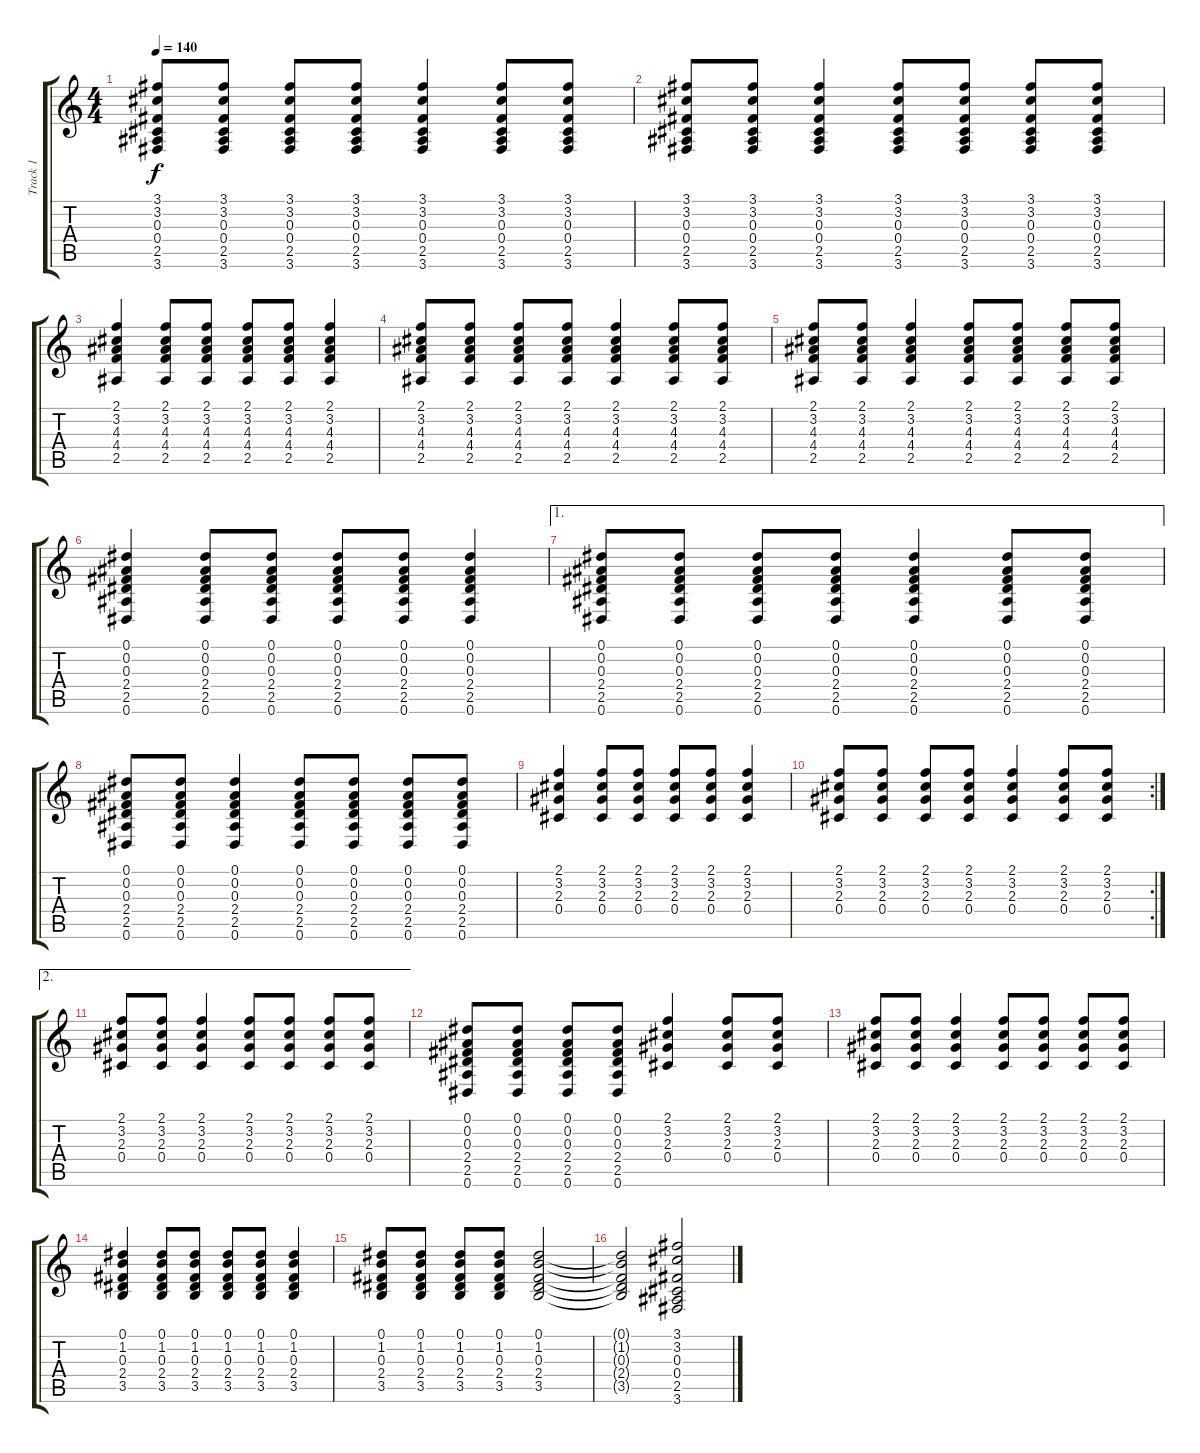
\track ("Track 1" "Track 1") {instrument acousticguitarsteel}
\staff {score tabs}
\tuning (Eb4 Bb3 Gb3 Db3 Ab2 Eb2) {hide}
\ts (4 4)
\tempo 140
\clef g2
\ks c
(3.1 3.2 0.3 0.4 2.5 3.6).8{dy f} (3.1 3.2 0.3 0.4 2.5 3.6).8 (3.1 3.2 0.3 0.4 2.5 3.6).8 (3.1 3.2 0.3 0.4 2.5 3.6).8 (3.1 3.2 0.3 0.4 2.5 3.6).4 (3.1 3.2 0.3 0.4 2.5 3.6).8 (3.1 3.2 0.3 0.4 2.5 3.6).8 |
(3.1 3.2 0.3 0.4 2.5 3.6).8 (3.1 3.2 0.3 0.4 2.5 3.6).8 (3.1 3.2 0.3 0.4 2.5 3.6).4 (3.1 3.2 0.3 0.4 2.5 3.6).8 (3.1 3.2 0.3 0.4 2.5 3.6).8 (3.1 3.2 0.3 0.4 2.5 3.6).8 (3.1 3.2 0.3 0.4 2.5 3.6).8 |
(2.1 3.2 4.3 4.4 2.5).4 (2.1 3.2 4.3 4.4 2.5).8 (2.1 3.2 4.3 4.4 2.5).8 (2.1 3.2 4.3 4.4 2.5).8 (2.1 3.2 4.3 4.4 2.5).8 (2.1 3.2 4.3 4.4 2.5).4 |
(2.1 3.2 4.3 4.4 2.5).8 (2.1 3.2 4.3 4.4 2.5).8 (2.1 3.2 4.3 4.4 2.5).8 (2.1 3.2 4.3 4.4 2.5).8 (2.1 3.2 4.3 4.4 2.5).4 (2.1 3.2 4.3 4.4 2.5).8 (2.1 3.2 4.3 4.4 2.5).8 |
(2.1 3.2 4.3 4.4 2.5).8 (2.1 3.2 4.3 4.4 2.5).8 (2.1 3.2 4.3 4.4 2.5).4 (2.1 3.2 4.3 4.4 2.5).8 (2.1 3.2 4.3 4.4 2.5).8 (2.1 3.2 4.3 4.4 2.5).8 (2.1 3.2 4.3 4.4 2.5).8 |
(0.1 0.2 0.3 2.4 2.5 0.6).4 (0.1 0.2 0.3 2.4 2.5 0.6).8 (0.1 0.2 0.3 2.4 2.5 0.6).8 (0.1 0.2 0.3 2.4 2.5 0.6).8 (0.1 0.2 0.3 2.4 2.5 0.6).8 (0.1 0.2 0.3 2.4 2.5 0.6).4 |
\ae 1
(0.1 0.2 0.3 2.4 2.5 0.6).8 (0.1 0.2 0.3 2.4 2.5 0.6).8 (0.1 0.2 0.3 2.4 2.5 0.6).8 (0.1 0.2 0.3 2.4 2.5 0.6).8 (0.1 0.2 0.3 2.4 2.5 0.6).4 (0.1 0.2 0.3 2.4 2.5 0.6).8 (0.1 0.2 0.3 2.4 2.5 0.6).8 |
(0.1 0.2 0.3 2.4 2.5 0.6).8 (0.1 0.2 0.3 2.4 2.5 0.6).8 (0.1 0.2 0.3 2.4 2.5 0.6).4 (0.1 0.2 0.3 2.4 2.5 0.6).8 (0.1 0.2 0.3 2.4 2.5 0.6).8 (0.1 0.2 0.3 2.4 2.5 0.6).8 (0.1 0.2 0.3 2.4 2.5 0.6).8 |
(2.1 3.2 2.3 0.4).4 (2.1 3.2 2.3 0.4).8 (2.1 3.2 2.3 0.4).8 (2.1 3.2 2.3 0.4).8 (2.1 3.2 2.3 0.4).8 (2.1 3.2 2.3 0.4).4 |
\rc 2
(2.1 3.2 2.3 0.4).8 (2.1 3.2 2.3 0.4).8 (2.1 3.2 2.3 0.4).8 (2.1 3.2 2.3 0.4).8 (2.1 3.2 2.3 0.4).4 (2.1 3.2 2.3 0.4).8 (2.1 3.2 2.3 0.4).8 |
\ae 2
(2.1 3.2 2.3 0.4).8 (2.1 3.2 2.3 0.4).8 (2.1 3.2 2.3 0.4).4 (2.1 3.2 2.3 0.4).8 (2.1 3.2 2.3 0.4).8 (2.1 3.2 2.3 0.4).8 (2.1 3.2 2.3 0.4).8 |
(0.1 0.2 0.3 2.4 2.5 0.6).8 (0.1 0.2 0.3 2.4 2.5 0.6).8 (0.1 0.2 0.3 2.4 2.5 0.6).8 (0.1 0.2 0.3 2.4 2.5 0.6).8 (2.1 3.2 2.3 0.4).4 (2.1 3.2 2.3 0.4).8 (2.1 3.2 2.3 0.4).8 |
(2.1 3.2 2.3 0.4).8 (2.1 3.2 2.3 0.4).8 (2.1 3.2 2.3 0.4).4 (2.1 3.2 2.3 0.4).8 (2.1 3.2 2.3 0.4).8 (2.1 3.2 2.3 0.4).8 (2.1 3.2 2.3 0.4).8 |
(0.1 1.2 0.3 2.4 3.5).4 (0.1 1.2 0.3 2.4 3.5).8 (0.1 1.2 0.3 2.4 3.5).8 (0.1 1.2 0.3 2.4 3.5).8 (0.1 1.2 0.3 2.4 3.5).8 (0.1 1.2 0.3 2.4 3.5).4 |
(0.1 1.2 0.3 2.4 3.5).8 (0.1 1.2 0.3 2.4 3.5).8 (0.1 1.2 0.3 2.4 3.5).8 (0.1 1.2 0.3 2.4 3.5).8 (0.1 1.2 0.3 2.4 3.5).2 |
(0.1{t} 1.2{t} 0.3{t} 2.4{t} 3.5{t}).2 (3.1 3.2 0.3 0.4 2.5 3.6).2
